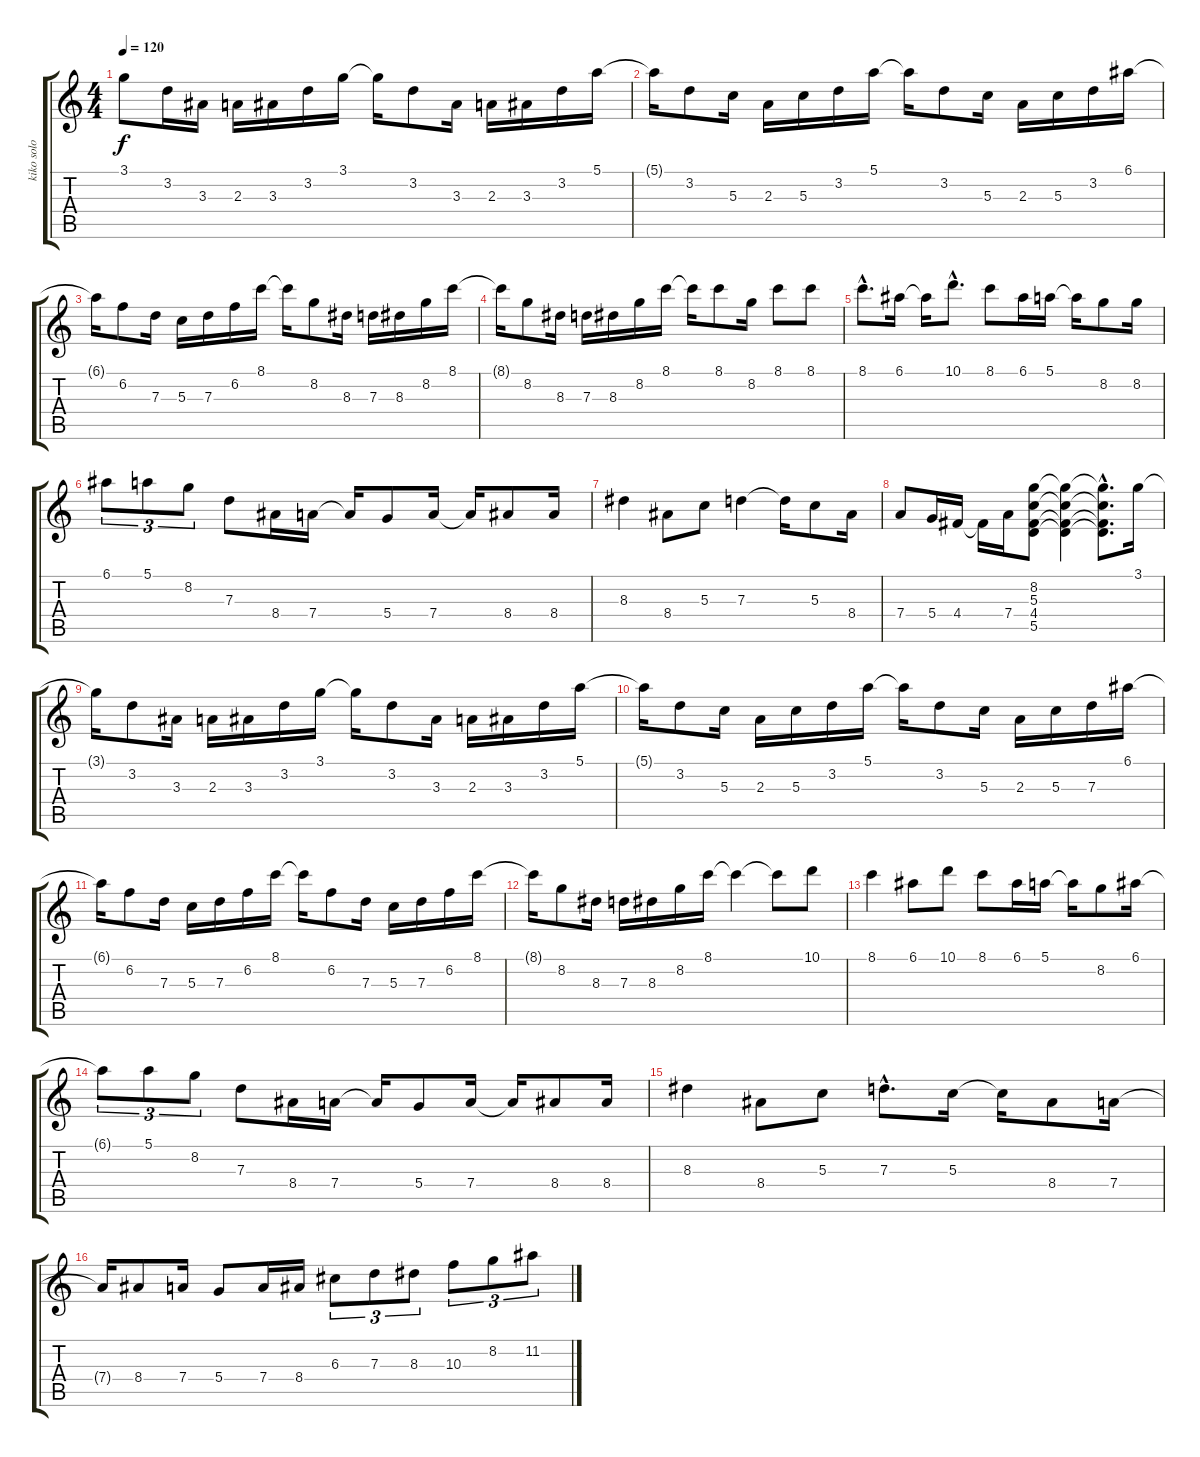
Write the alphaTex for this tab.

\track ("kiko solo" "kiko solo") {instrument acousticguitarnylon}
\staff {score tabs}
\tuning (E4 B3 G3 D3 A2 E2) {hide}
\ts (4 4)
\tempo 120
\clef g2
\ks c
3.1.8{dy f} 3.2.16 3.3.16 2.3.16 3.3.16 3.2.16 3.1.16 3.1{t}.16 3.2.8 3.3.16 2.3.16 3.3.16 3.2.16 5.1.16 |
5.1{t}.16 3.2.8 5.3.16 2.3.16 5.3.16 3.2.16 5.1.16 5.1{t}.16 3.2.8 5.3.16 2.3.16 5.3.16 3.2.16 6.1.16 |
6.1{t}.16 6.2.8 7.3.16 5.3.16 7.3.16 6.2.16 8.1.16 8.1{t}.16 8.2.8 8.3.16 7.3.16 8.3.16 8.2.16 8.1.16 |
8.1{t}.16 8.2.8 8.3.16 7.3.16 8.3.16 8.2.16 8.1.16 8.1{t}.16 8.1.8 8.2.16 8.1.8 8.1.8 |
8.1{hac}.8{d} 6.1.16 6.1{t}.16 10.1{hac}.8{d} 8.1.8 6.1.16 5.1.16 5.1{t}.16 8.2.8 8.2.16 |
6.1.8{tu (3 2)} 5.1.8{tu (3 2)} 8.2.8{tu (3 2)} 7.3.8 8.4.16 7.4.16 7.4{t}.16 5.4.8 7.4.16 7.4{t}.16 8.4.8 8.4.16 |
8.3.4 8.4.8 5.3.8 7.3.4 7.3{t}.16 5.3.8 8.4.16 |
7.4.8 5.4.16 4.4.16 4.4{t}.16 7.4.16 (8.2 5.3 4.4 5.5).8 (8.2{t} 5.3{t} 4.4{t} 5.5{t}).4 (8.2{hac t} 5.3{hac t} 4.4{hac t} 5.5{hac t}).8{d} 3.1.16 |
3.1{t}.16 3.2.8 3.3.16 2.3.16 3.3.16 3.2.16 3.1.16 3.1{t}.16 3.2.8 3.3.16 2.3.16 3.3.16 3.2.16 5.1.16 |
5.1{t}.16 3.2.8 5.3.16 2.3.16 5.3.16 3.2.16 5.1.16 5.1{t}.16 3.2.8 5.3.16 2.3.16 5.3.16 7.3.16 6.1.16 |
6.1{t}.16 6.2.8 7.3.16 5.3.16 7.3.16 6.2.16 8.1.16 8.1{t}.16 6.2.8 7.3.16 5.3.16 7.3.16 6.2.16 8.1.16 |
8.1{t}.16 8.2.8 8.3.16 7.3.16 8.3.16 8.2.16 8.1.16 8.1{t}.4 8.1{t}.8 10.1.8 |
8.1.4 6.1.8 10.1.8 8.1.8 6.1.16 5.1.16 5.1{t}.16 8.2.8 6.1.16 |
6.1{t}.8{tu (3 2)} 5.1.8{tu (3 2)} 8.2.8{tu (3 2)} 7.3.8 8.4.16 7.4.16 7.4{t}.16 5.4.8 7.4.16 7.4{t}.16 8.4.8 8.4.16 |
8.3.4 8.4.8 5.3.8 7.3{hac}.8{d} 5.3.16 5.3{t}.16 8.4.8 7.4.16 |
7.4{t}.16 8.4.8 7.4.16 5.4.8 7.4.16 8.4.16 6.3.8{tu (3 2)} 7.3.8{tu (3 2)} 8.3.8{tu (3 2)} 10.3.8{tu (3 2)} 8.2.8{tu (3 2)} 11.2.8{tu (3 2)}
